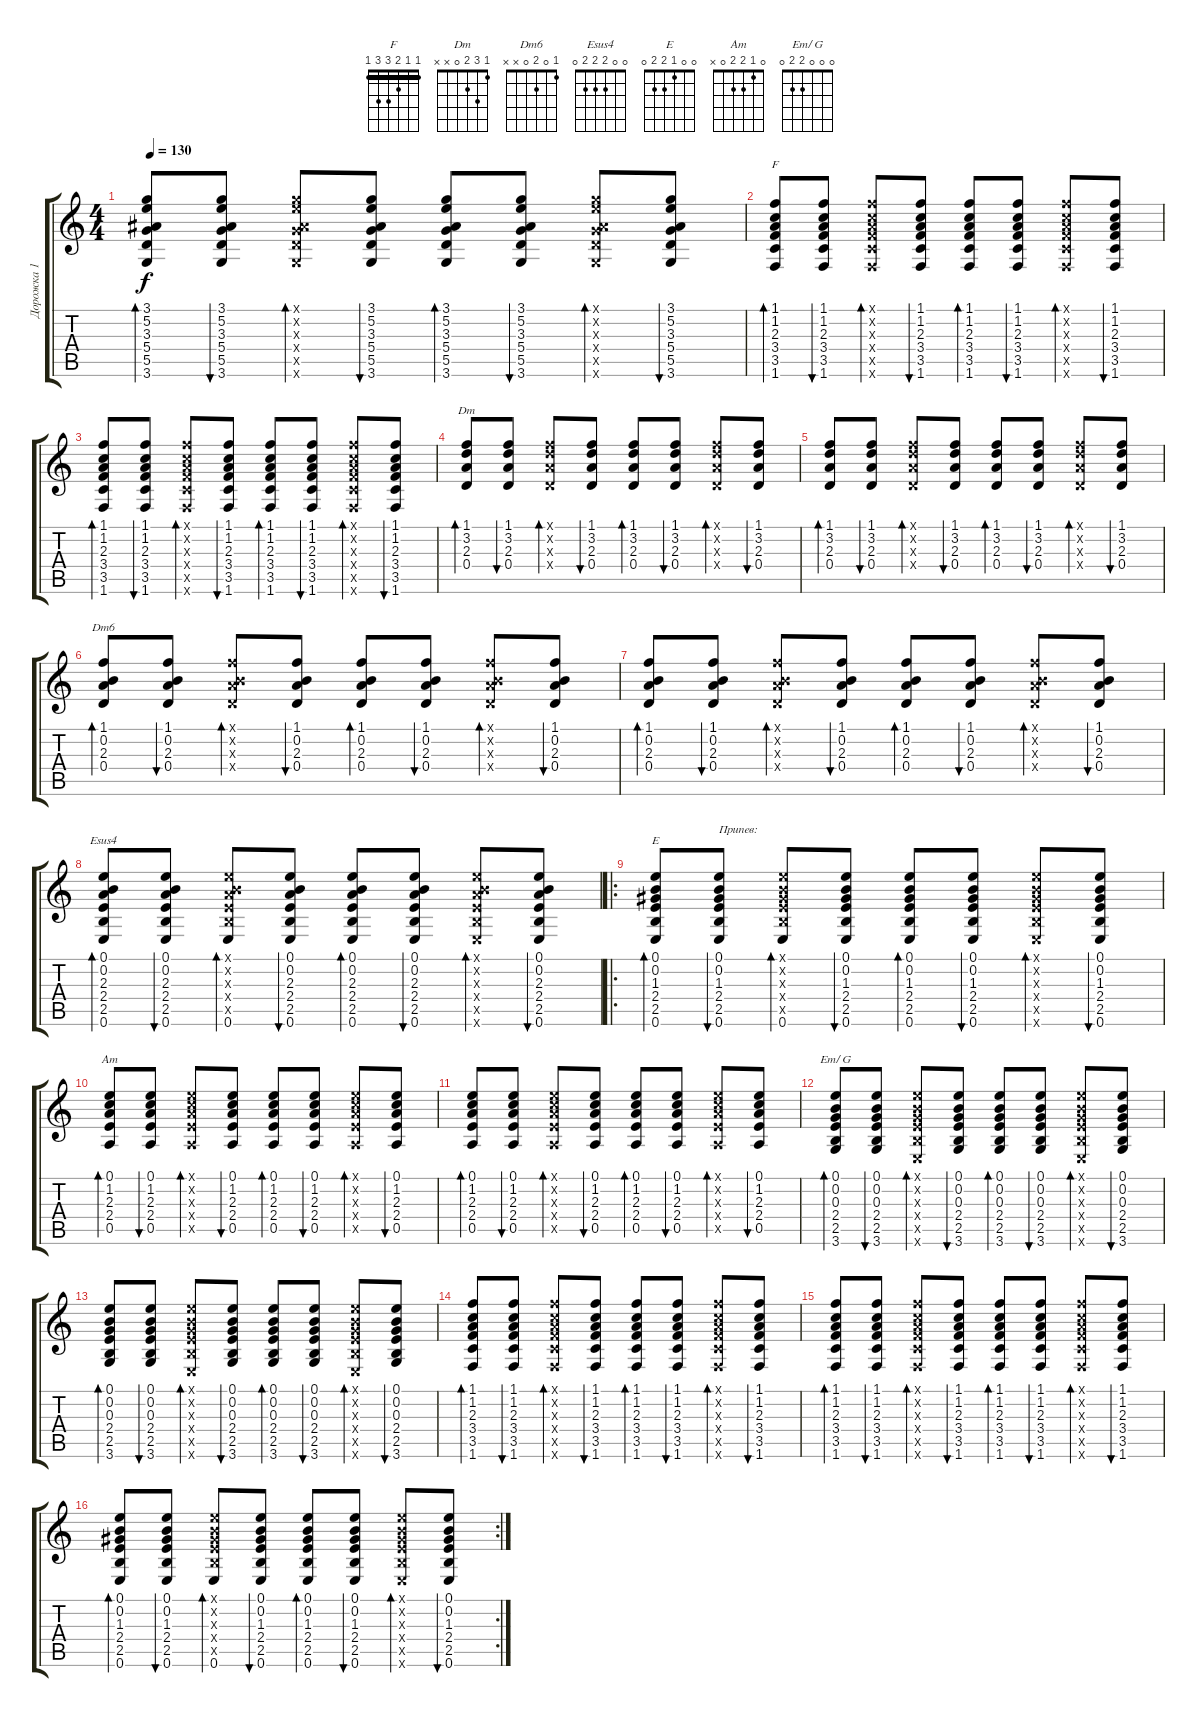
\track ("Дорожка 1" "Дорожка 1") {instrument acousticguitarnylon}
\staff {score tabs}
\tuning (E4 B3 G3 D3 A2 E2) {hide}
\chord ("F" 1 1 2 3 3 1) {barre 1}
\chord ("Dm" 1 3 2 0 x x)
\chord ("Dm6" 1 0 2 0 x x)
\chord ("Esus4" 0 0 2 2 2 0)
\chord ("E" 0 0 1 2 2 0)
\chord ("Am" 0 1 2 2 0 x)
\chord ("Em/ G" 0 0 0 2 2 0)
\ts (4 4)
\tempo 130
\clef g2
\ks c
(3.1 5.2 3.3 5.4 5.5 3.6).8{bd 30 dy f} (3.1 5.2 3.3 5.4 5.5 3.6).8{bu 30} (3.1{x} 5.2{x} 3.3{x} 5.4{x} 5.5{x} 3.6{x}).8{bd 30} (3.1 5.2 3.3 5.4 5.5 3.6).8{bu 30} (3.1 5.2 3.3 5.4 5.5 3.6).8{bd 30} (3.1 5.2 3.3 5.4 5.5 3.6).8{bu 30} (3.1{x} 5.2{x} 3.3{x} 5.4{x} 5.5{x} 3.6{x}).8{bd 30} (3.1 5.2 3.3 5.4 5.5 3.6).8{bu 30} |
(1.1 1.2 2.3 3.4 3.5 1.6).8{bd 30 ch "F"} (1.1 1.2 2.3 3.4 3.5 1.6).8{bu 30} (1.1{x} 1.2{x} 2.3{x} 3.4{x} 3.5{x} 1.6{x}).8{bd 30} (1.1 1.2 2.3 3.4 3.5 1.6).8{bu 30} (1.1 1.2 2.3 3.4 3.5 1.6).8{bd 30} (1.1 1.2 2.3 3.4 3.5 1.6).8{bu 30} (1.1{x} 1.2{x} 2.3{x} 3.4{x} 3.5{x} 1.6{x}).8{bd 30} (1.1 1.2 2.3 3.4 3.5 1.6).8{bu 30} |
(1.1 1.2 2.3 3.4 3.5 1.6).8{bd 30} (1.1 1.2 2.3 3.4 3.5 1.6).8{bu 30} (1.1{x} 1.2{x} 2.3{x} 3.4{x} 3.5{x} 1.6{x}).8{bd 30} (1.1 1.2 2.3 3.4 3.5 1.6).8{bu 30} (1.1 1.2 2.3 3.4 3.5 1.6).8{bd 30} (1.1 1.2 2.3 3.4 3.5 1.6).8{bu 30} (1.1{x} 1.2{x} 2.3{x} 3.4{x} 3.5{x} 1.6{x}).8{bd 30} (1.1 1.2 2.3 3.4 3.5 1.6).8{bu 30} |
(1.1 3.2 2.3 0.4).8{bd 30 ch "Dm"} (1.1 3.2 2.3 0.4).8{bu 30} (1.1{x} 3.2{x} 2.3{x} 0.4{x}).8{bd 30} (1.1 3.2 2.3 0.4).8{bu 30} (1.1 3.2 2.3 0.4).8{bd 30} (1.1 3.2 2.3 0.4).8{bu 30} (1.1{x} 3.2{x} 2.3{x} 0.4{x}).8{bd 30} (1.1 3.2 2.3 0.4).8{bu 30} |
(1.1 3.2 2.3 0.4).8{bd 30} (1.1 3.2 2.3 0.4).8{bu 30} (1.1{x} 3.2{x} 2.3{x} 0.4{x}).8{bd 30} (1.1 3.2 2.3 0.4).8{bu 30} (1.1 3.2 2.3 0.4).8{bd 30} (1.1 3.2 2.3 0.4).8{bu 30} (1.1{x} 3.2{x} 2.3{x} 0.4{x}).8{bd 30} (1.1 3.2 2.3 0.4).8{bu 30} |
(1.1 0.2 2.3 0.4).8{bd 30 ch "Dm6"} (1.1 0.2 2.3 0.4).8{bu 30} (1.1{x} 0.2{x} 2.3{x} 0.4{x}).8{bd 30} (1.1 0.2 2.3 0.4).8{bu 30} (1.1 0.2 2.3 0.4).8{bd 30} (1.1 0.2 2.3 0.4).8{bu 30} (1.1{x} 0.2{x} 2.3{x} 0.4{x}).8{bd 30} (1.1 0.2 2.3 0.4).8{bu 30} |
(1.1 0.2 2.3 0.4).8{bd 30} (1.1 0.2 2.3 0.4).8{bu 30} (1.1{x} 0.2{x} 2.3{x} 0.4{x}).8{bd 30} (1.1 0.2 2.3 0.4).8{bu 30} (1.1 0.2 2.3 0.4).8{bd 30} (1.1 0.2 2.3 0.4).8{bu 30} (1.1{x} 0.2{x} 2.3{x} 0.4{x}).8{bd 30} (1.1 0.2 2.3 0.4).8{bu 30} |
(0.1 0.2 2.3 2.4 2.5 0.6).8{bd 30 ch "Esus4"} (0.1 0.2 2.3 2.4 2.5 0.6).8{bu 30} (0.1{x} 0.2{x} 2.3{x} 2.4{x} 2.5{x} 0.6).8{bd 30} (0.1 0.2 2.3 2.4 2.5 0.6).8{bu 30} (0.1 0.2 2.3 2.4 2.5 0.6).8{bd 30} (0.1 0.2 2.3 2.4 2.5 0.6).8{bu 30} (0.1{x} 0.2{x} 2.3{x} 2.4{x} 2.5{x} 0.6{x}).8{bd 30} (0.1 0.2 2.3 2.4 2.5 0.6).8{bu 30} |
\ro
(0.1 0.2 1.3 2.4 2.5 0.6).8{bd 30 ch "E"} (0.1 0.2 1.3 2.4 2.5 0.6).8{bu 30 txt "Припев:"} (0.1{x} 0.2{x} 1.3{x} 2.4{x} 2.5{x} 0.6).8{bd 30} (0.1 0.2 1.3 2.4 2.5 0.6).8{bu 30} (0.1 0.2 1.3 2.4 2.5 0.6).8{bd 30} (0.1 0.2 1.3 2.4 2.5 0.6).8{bu 30} (0.1{x} 0.2{x} 1.3{x} 2.4{x} 2.5{x} 0.6{x}).8{bd 30} (0.1 0.2 1.3 2.4 2.5 0.6).8{bu 30} |
(0.1 1.2 2.3 2.4 0.5).8{bd 30 ch "Am"} (0.1 1.2 2.3 2.4 0.5).8{bu 30} (0.1{x} 1.2{x} 2.3{x} 2.4{x} 0.5{x}).8{bd 30} (0.1 1.2 2.3 2.4 0.5).8{bu 30} (0.1 1.2 2.3 2.4 0.5).8{bd 30} (0.1 1.2 2.3 2.4 0.5).8{bu 30} (0.1{x} 1.2{x} 2.3{x} 2.4{x} 0.5{x}).8{bd 30} (0.1 1.2 2.3 2.4 0.5).8{bu 30} |
(0.1 1.2 2.3 2.4 0.5).8{bd 30} (0.1 1.2 2.3 2.4 0.5).8{bu 30} (0.1{x} 1.2{x} 2.3{x} 2.4{x} 0.5{x}).8{bd 30} (0.1 1.2 2.3 2.4 0.5).8{bu 30} (0.1 1.2 2.3 2.4 0.5).8{bd 30} (0.1 1.2 2.3 2.4 0.5).8{bu 30} (0.1{x} 1.2{x} 2.3{x} 2.4{x} 0.5{x}).8{bd 30} (0.1 1.2 2.3 2.4 0.5).8{bu 30} |
(0.1 0.2 0.3 2.4 2.5 3.6).8{bd 30 ch "Em/ G"} (0.1 0.2 0.3 2.4 2.5 3.6).8{bu 30} (0.1{x} 0.2{x} 0.3{x} 2.4{x} 2.5{x} 0.6{x}).8{bd 30} (0.1 0.2 0.3 2.4 2.5 3.6).8{bu 30} (0.1 0.2 0.3 2.4 2.5 3.6).8{bd 30} (0.1 0.2 0.3 2.4 2.5 3.6).8{bu 30} (0.1{x} 0.2{x} 0.3{x} 2.4{x} 2.5{x} 0.6{x}).8{bd 30} (0.1 0.2 0.3 2.4 2.5 3.6).8{bu 30} |
(0.1 0.2 0.3 2.4 2.5 3.6).8{bd 30} (0.1 0.2 0.3 2.4 2.5 3.6).8{bu 30} (0.1{x} 0.2{x} 0.3{x} 2.4{x} 2.5{x} 0.6{x}).8{bd 30} (0.1 0.2 0.3 2.4 2.5 3.6).8{bu 30} (0.1 0.2 0.3 2.4 2.5 3.6).8{bd 30} (0.1 0.2 0.3 2.4 2.5 3.6).8{bu 30} (0.1{x} 0.2{x} 0.3{x} 2.4{x} 2.5{x} 0.6{x}).8{bd 30} (0.1 0.2 0.3 2.4 2.5 3.6).8{bu 30} |
(1.1 1.2 2.3 3.4 3.5 1.6).8{bd 30} (1.1 1.2 2.3 3.4 3.5 1.6).8{bu 30} (1.1{x} 1.2{x} 2.3{x} 3.4{x} 3.5{x} 1.6{x}).8{bd 30} (1.1 1.2 2.3 3.4 3.5 1.6).8{bu 30} (1.1 1.2 2.3 3.4 3.5 1.6).8{bd 30} (1.1 1.2 2.3 3.4 3.5 1.6).8{bu 30} (1.1{x} 1.2{x} 2.3{x} 3.4{x} 3.5{x} 1.6{x}).8{bd 30} (1.1 1.2 2.3 3.4 3.5 1.6).8{bu 30} |
(1.1 1.2 2.3 3.4 3.5 1.6).8{bd 30} (1.1 1.2 2.3 3.4 3.5 1.6).8{bu 30} (1.1{x} 1.2{x} 2.3{x} 3.4{x} 3.5{x} 1.6{x}).8{bd 30} (1.1 1.2 2.3 3.4 3.5 1.6).8{bu 30} (1.1 1.2 2.3 3.4 3.5 1.6).8{bd 30} (1.1 1.2 2.3 3.4 3.5 1.6).8{bu 30} (1.1{x} 1.2{x} 2.3{x} 3.4{x} 3.5{x} 1.6{x}).8{bd 30} (1.1 1.2 2.3 3.4 3.5 1.6).8{bu 30} |
\rc 2
(0.1 0.2 1.3 2.4 2.5 0.6).8{bd 30} (0.1 0.2 1.3 2.4 2.5 0.6).8{bu 30} (0.1{x} 0.2{x} 1.3{x} 2.4{x} 2.5{x} 0.6).8{bd 30} (0.1 0.2 1.3 2.4 2.5 0.6).8{bu 30} (0.1 0.2 1.3 2.4 2.5 0.6).8{bd 30} (0.1 0.2 1.3 2.4 2.5 0.6).8{bu 30} (0.1{x} 0.2{x} 1.3{x} 2.4{x} 2.5{x} 0.6{x}).8{bd 30} (0.1 0.2 1.3 2.4 2.5 0.6).8{bu 30}
